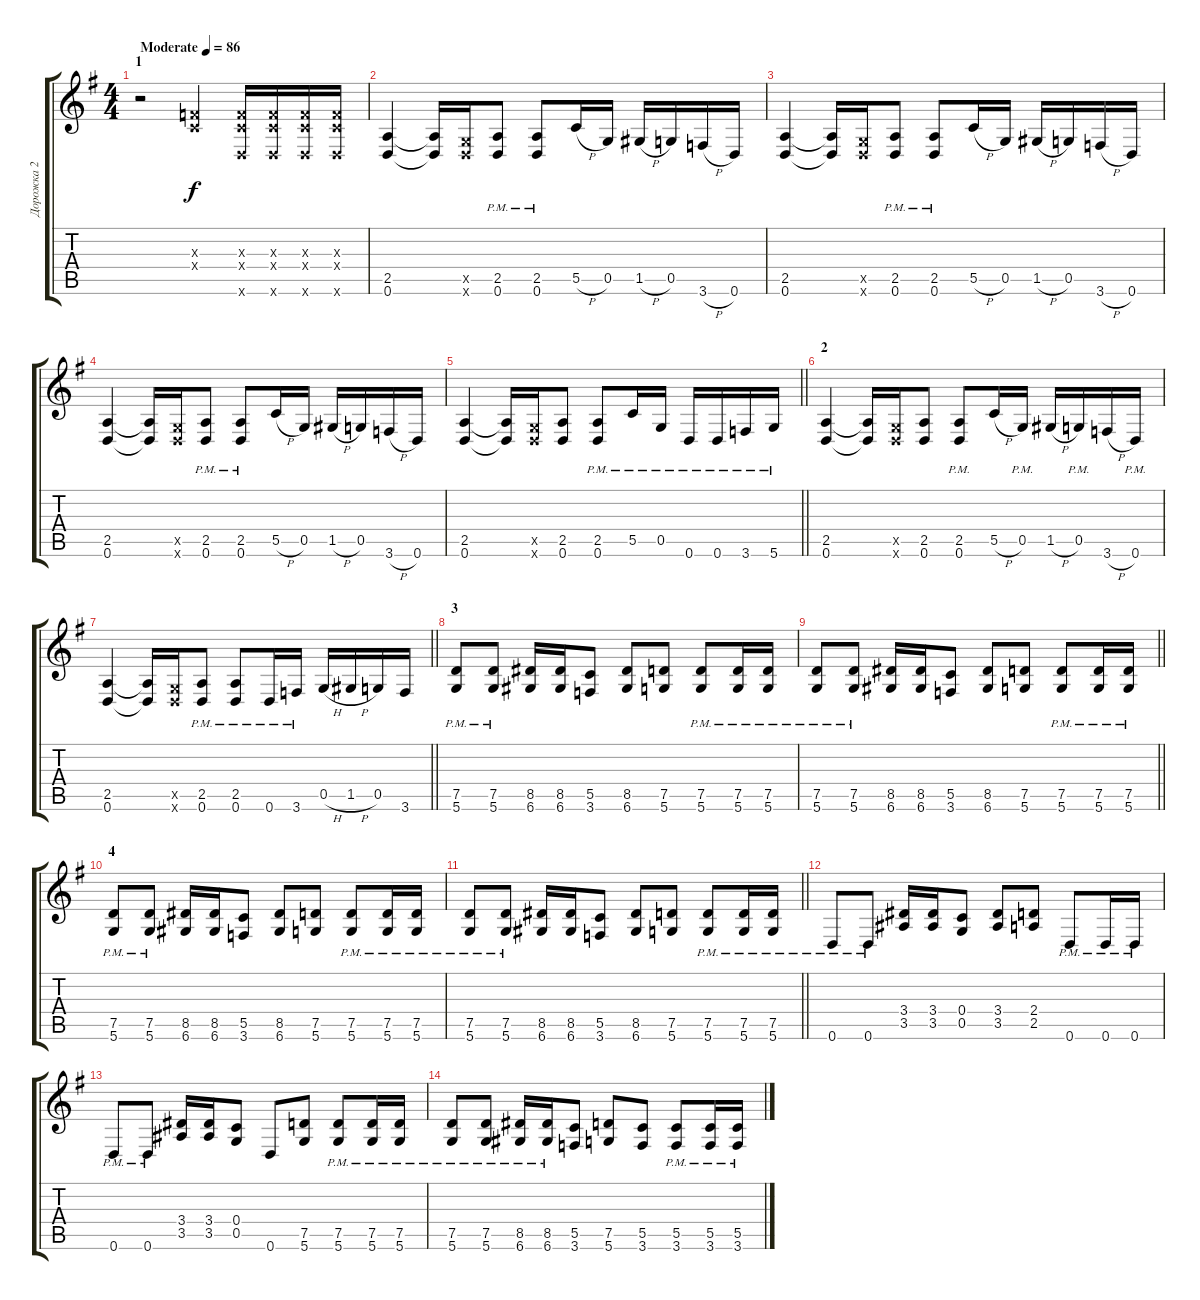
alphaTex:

\track ("Дорожка 2" "Дорожка 2") {instrument distortionguitar}
\staff {score tabs}
\tuning (D4 A3 F3 C3 G2 D2) {hide}
\ts (4 4)
\section ("" "1")
\tempo (86 "Moderate")
\clef g2
\ks g
r.2{dy f instrument distortionguitar} (0.3{x} 0.4{x}).4 (0.3{x} 0.4{x} 0.6{x}).16 (0.3{x} 0.4{x} 0.6{x}).16 (0.3{x} 0.4{x} 0.6{x}).16 (0.3{x} 0.4{x} 0.6{x}).16 |
(2.5 0.6).4 (2.5{t} 0.6{t}).16 (0.5{x} 0.6{x}).16 (2.5{pm} 0.6{pm}).8 (2.5{pm} 0.6{pm}).8 5.5{h}.16 0.5.16 1.5{h}.16 0.5.16 3.6{h}.16 0.6.16 |
(2.5 0.6).4 (2.5{t} 0.6{t}).16 (0.5{x} 0.6{x}).16 (2.5{pm} 0.6{pm}).8 (2.5{pm} 0.6{pm}).8 5.5{h}.16 0.5.16 1.5{h}.16 0.5.16 3.6{h}.16 0.6.16 |
(2.5 0.6).4 (2.5{t} 0.6{t}).16 (0.5{x} 0.6{x}).16 (2.5{pm} 0.6{pm}).8 (2.5{pm} 0.6{pm}).8 5.5{h}.16 0.5.16 1.5{h}.16 0.5.16 3.6{h}.16 0.6.16 |
\barLineRight lightlight
(2.5 0.6).4 (2.5{t} 0.6{t}).16 (0.5{x} 0.6{x}).16 (2.5 0.6).8 (2.5{pm} 0.6{pm}).8 5.5{pm}.16 0.5{pm}.16 0.6{pm}.16 0.6{pm}.16 3.6{pm}.16 5.6{pm}.16 |
\section ("" "2")
(2.5 0.6).4 (2.5{t} 0.6{t}).16 (0.5{x} 0.6{x}).16 (2.5 0.6).8 (2.5{pm} 0.6{pm}).8 5.5{h}.16 0.5{pm}.16 1.5{h}.16 0.5{pm}.16 3.6{h}.16 0.6{pm}.16 |
\barLineRight lightlight
(2.5 0.6).4 (2.5{t} 0.6{t}).16 (0.5{x} 0.6{x}).16 (2.5{pm} 0.6{pm}).8 (2.5{pm} 0.6{pm}).8 0.6{pm}.16 3.6{pm}.16 0.5{h}.16 1.5{h}.16 0.5.16 3.6.16 |
\section ("" "3")
(7.5{pm} 5.6{pm}).8 (7.5{pm} 5.6{pm}).8 (8.5 6.6).16 (8.5 6.6).16 (5.5 3.6).8 (8.5 6.6).8 (7.5 5.6).8 (7.5{pm} 5.6{pm}).8 (7.5{pm} 5.6{pm}).16 (7.5{pm} 5.6{pm}).16 |
\barLineRight lightlight
(7.5{pm} 5.6{pm}).8 (7.5{pm} 5.6{pm}).8 (8.5 6.6).16 (8.5 6.6).16 (5.5 3.6).8 (8.5 6.6).8 (7.5 5.6).8 (7.5{pm} 5.6{pm}).8 (7.5{pm} 5.6{pm}).16 (7.5{pm} 5.6{pm}).16 |
\section ("" "4")
(7.5{pm} 5.6{pm}).8 (7.5{pm} 5.6{pm}).8 (8.5 6.6).16 (8.5 6.6).16 (5.5 3.6).8 (8.5 6.6).8 (7.5 5.6).8 (7.5{pm} 5.6{pm}).8 (7.5{pm} 5.6{pm}).16 (7.5{pm} 5.6{pm}).16 |
\barLineRight lightlight
(7.5{pm} 5.6{pm}).8 (7.5{pm} 5.6{pm}).8 (8.5 6.6).16 (8.5 6.6).16 (5.5 3.6).8 (8.5 6.6).8 (7.5 5.6).8 (7.5{pm} 5.6{pm}).8 (7.5{pm} 5.6{pm}).16 (7.5{pm} 5.6{pm}).16 |
0.6{pm}.8 0.6{pm}.8 (3.4 3.5).16 (3.4 3.5).16 (0.4 0.5).8 (3.4 3.5).8 (2.4 2.5).8 0.6{pm}.8 0.6{pm}.16 0.6{pm}.16 |
0.6{pm}.8 0.6{pm}.8 (3.4 3.5).16 (3.4 3.5).16 (0.4 0.5).8 0.6.8 (7.5 5.6).8 (7.5{pm} 5.6{pm}).8 (7.5{pm} 5.6{pm}).16 (7.5{pm} 5.6{pm}).16 |
(7.5{pm} 5.6{pm}).8 (7.5{pm} 5.6{pm}).8 (8.5{pm} 6.6{pm}).16 (8.5{pm} 6.6{pm}).16 (5.5 3.6).8 (7.5 5.6).8 (5.5 3.6).8 (5.5{pm} 3.6{pm}).8 (5.5{pm} 3.6{pm}).16 (5.5{pm} 3.6{pm}).16
